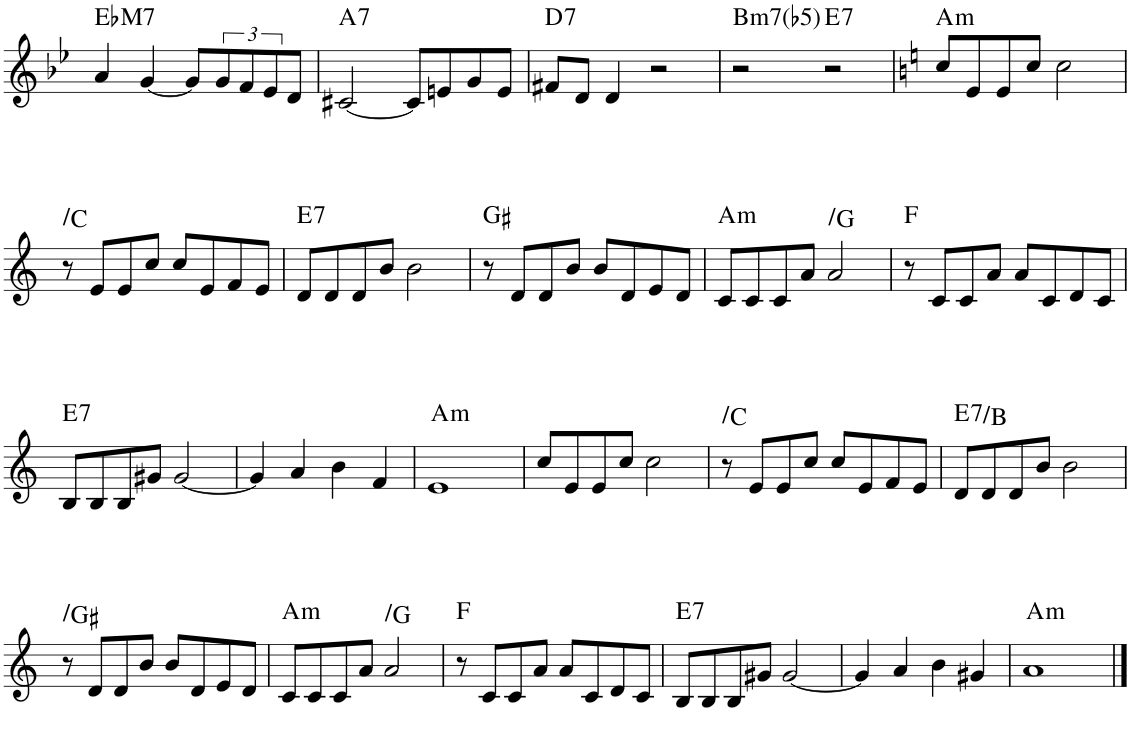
**kern	**harte
*part1	*part1
*staff1	*
*I"Piano	*
*I'Pno.	*
!!LO:PB:g=z
*clefG2	*
*k[b-e-]	*
*M4/4	*
=33	=33
!	!LO:H:kt=M7
4a/	Eb:maj7
[4g/	.
8g/L]	.
12g/	.
12f/	.
12e-/	.
8d/J	.
=34	=34
!	!LO:H:kt=7
[2c#X/	A:7
8c#/L]	.
8en/	.
8g/	.
8e/J	.
=35	=35
!	!LO:H:kt=7
8f#X/L	D:7
8d/J	.
4d/	.
2r	.
=36	=36
!	!LO:H:kt=m7(b5)
2r	B:hdim7
!	!LO:H:kt=7
2r	E:7
=37	=37
*k[]	*
!	!LO:H:kt=m
8cc/L	A:min
8e/	.
8e/	.
8cc/J	.
2cc\	.
!!LO:LB:g=z
=38	=38
!	!LO:H:kt=N.C.
8r	N
8e/L	.
8e/	.
8cc/J	.
8cc/L	.
8e/	.
8f/	.
8e/J	.
=39	=39
!	!LO:H:kt=7
8d/L	E:7
8d/	.
8d/	.
8b/J	.
2b\	.
=40	=40
8r	G#:maj
8d/L	.
8d/	.
8b/J	.
8b/L	.
8d/	.
8e/	.
8d/J	.
=41	=41
!	!LO:H:kt=m
8c/L	A:min
8c/	.
8c/	.
8a/J	.
!	!LO:H:kt=N.C.
2a/	N
=42	=42
8r	F:maj
8c/L	.
8c/	.
8a/J	.
8a/L	.
8c/	.
8d/	.
8c/J	.
!!LO:LB:g=z
=43	=43
!	!LO:H:kt=7
8B/L	E:7
8B/	.
8B/	.
8g#X/J	.
[2g#/	.
=44	=44
4g#/]	.
4a/	.
4b\	.
4f/	.
=45	=45
!	!LO:H:kt=m
1e	A:min
=46	=46
8cc/L	.
8e/	.
8e/	.
8cc/J	.
2cc\	.
=47	=47
!	!LO:H:kt=N.C.
8r	N
8e/L	.
8e/	.
8cc/J	.
8cc/L	.
8e/	.
8f/	.
8e/J	.
=48	=48
!	!LO:H:kt=7
8d/L	E:7/5
8d/	.
8d/	.
8b/J	.
2b\	.
!!LO:LB:g=z
=49	=49
!	!LO:H:kt=N.C.
8r	N
8d/L	.
8d/	.
8b/J	.
8b/L	.
8d/	.
8e/	.
8d/J	.
=50	=50
!	!LO:H:kt=m
8c/L	A:min
8c/	.
8c/	.
8a/J	.
!	!LO:H:kt=N.C.
2a/	N
=51	=51
8r	F:maj
8c/L	.
8c/	.
8a/J	.
8a/L	.
8c/	.
8d/	.
8c/J	.
=52	=52
!	!LO:H:kt=7
8B/L	E:7
8B/	.
8B/	.
8g#X/J	.
[2g#/	.
=53	=53
4g#/]	.
4a/	.
4b\	.
4g#X/	.
=54	=54
!	!LO:H:kt=m
1a	A:min
==	==
*-	*-
